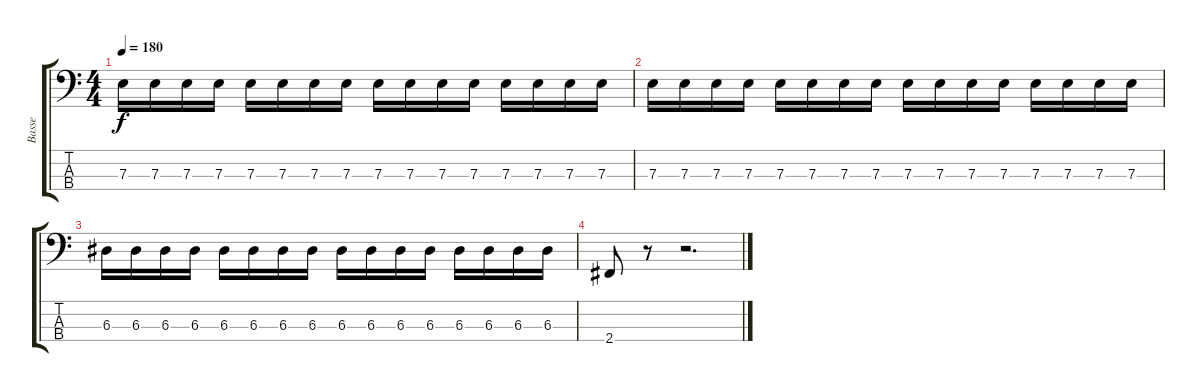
\track ("Basse" "Basse") {instrument electricbassfinger}
\staff {score tabs}
\tuning (G2 D2 A1 E1) {hide}
\ts (4 4)
\tempo 180
\clef f4
\ks c
7.3.16{dy f} 7.3.16 7.3.16 7.3.16 7.3.16 7.3.16 7.3.16 7.3.16 7.3.16 7.3.16 7.3.16 7.3.16 7.3.16 7.3.16 7.3.16 7.3.16 |
7.3.16 7.3.16 7.3.16 7.3.16 7.3.16 7.3.16 7.3.16 7.3.16 7.3.16 7.3.16 7.3.16 7.3.16 7.3.16 7.3.16 7.3.16 7.3.16 |
6.3.16 6.3.16 6.3.16 6.3.16 6.3.16 6.3.16 6.3.16 6.3.16 6.3.16 6.3.16 6.3.16 6.3.16 6.3.16 6.3.16 6.3.16 6.3.16 |
2.4.8 r.8 r.2{d}
